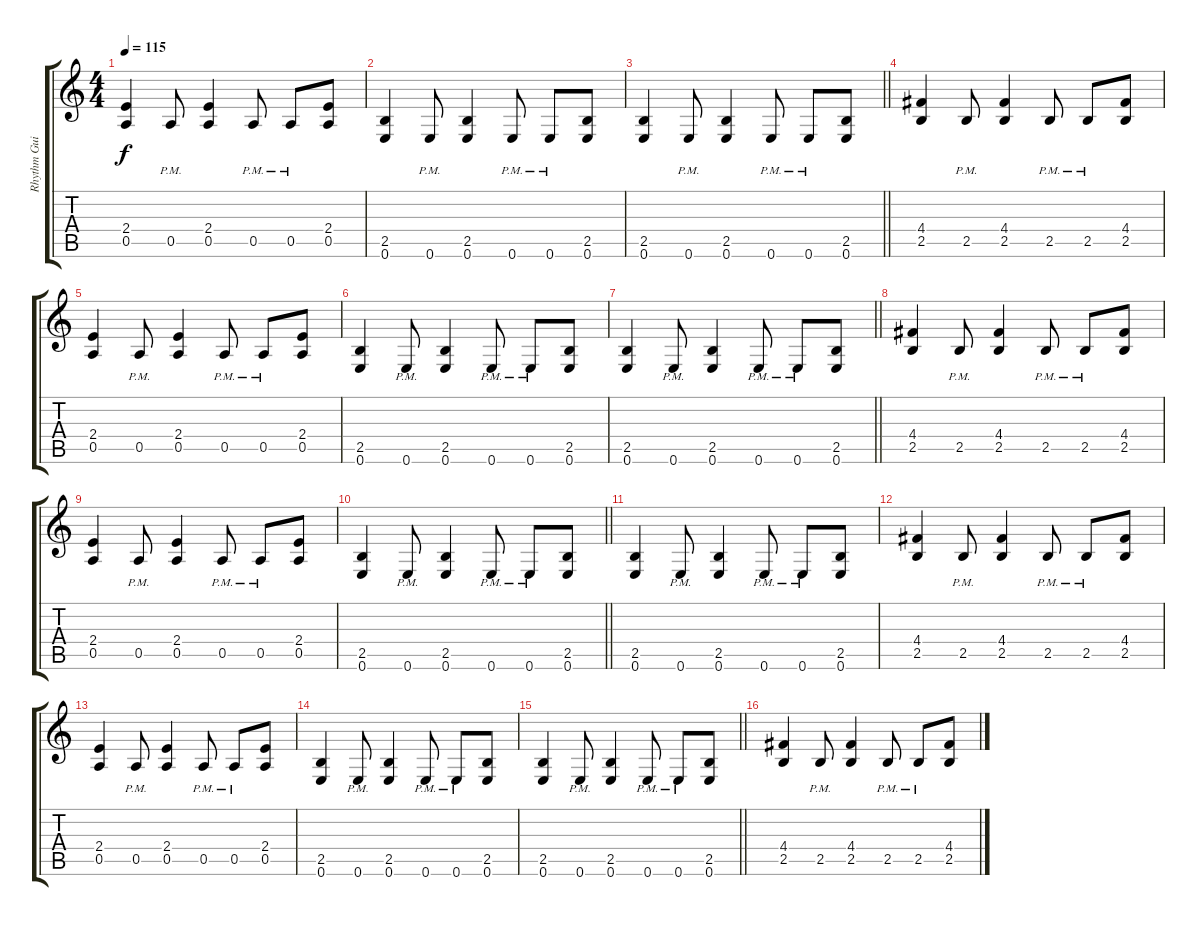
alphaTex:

\track ("Rhythm Guitar" "Rhythm Gui") {instrument electricguitarjazz}
\staff {score tabs}
\tuning (E4 B3 G3 D3 A2 E2) {hide}
\ts (4 4)
\tempo 115
\clef g2
\ks c
(2.4 0.5).4{dy f} 0.5{pm}.8 (2.4 0.5).4 0.5{pm}.8 0.5{pm}.8 (2.4 0.5).8 |
(2.5 0.6).4 0.6{pm}.8 (2.5 0.6).4 0.6{pm}.8 0.6{pm}.8 (2.5 0.6).8 |
\barLineRight lightlight
(2.5 0.6).4 0.6{pm}.8 (2.5 0.6).4 0.6{pm}.8 0.6{pm}.8 (2.5 0.6).8 |
(4.4 2.5).4 2.5{pm}.8 (4.4 2.5).4 2.5{pm}.8 2.5{pm}.8 (4.4 2.5).8 |
(2.4 0.5).4 0.5{pm}.8 (2.4 0.5).4 0.5{pm}.8 0.5{pm}.8 (2.4 0.5).8 |
(2.5 0.6).4 0.6{pm}.8 (2.5 0.6).4 0.6{pm}.8 0.6{pm}.8 (2.5 0.6).8 |
\barLineRight lightlight
(2.5 0.6).4 0.6{pm}.8 (2.5 0.6).4 0.6{pm}.8 0.6{pm}.8 (2.5 0.6).8 |
(4.4 2.5).4 2.5{pm}.8 (4.4 2.5).4 2.5{pm}.8 2.5{pm}.8 (4.4 2.5).8 |
(2.4 0.5).4 0.5{pm}.8 (2.4 0.5).4 0.5{pm}.8 0.5{pm}.8 (2.4 0.5).8 |
\barLineRight lightlight
(2.5 0.6).4 0.6{pm}.8 (2.5 0.6).4 0.6{pm}.8 0.6{pm}.8 (2.5 0.6).8 |
(2.5 0.6).4 0.6{pm}.8 (2.5 0.6).4 0.6{pm}.8 0.6{pm}.8 (2.5 0.6).8 |
(4.4 2.5).4 2.5{pm}.8 (4.4 2.5).4 2.5{pm}.8 2.5{pm}.8 (4.4 2.5).8 |
(2.4 0.5).4 0.5{pm}.8 (2.4 0.5).4 0.5{pm}.8 0.5{pm}.8 (2.4 0.5).8 |
(2.5 0.6).4 0.6{pm}.8 (2.5 0.6).4 0.6{pm}.8 0.6{pm}.8 (2.5 0.6).8 |
\barLineRight lightlight
(2.5 0.6).4 0.6{pm}.8 (2.5 0.6).4 0.6{pm}.8 0.6{pm}.8 (2.5 0.6).8 |
(4.4 2.5).4 2.5{pm}.8 (4.4 2.5).4 2.5{pm}.8 2.5{pm}.8 (4.4 2.5).8
